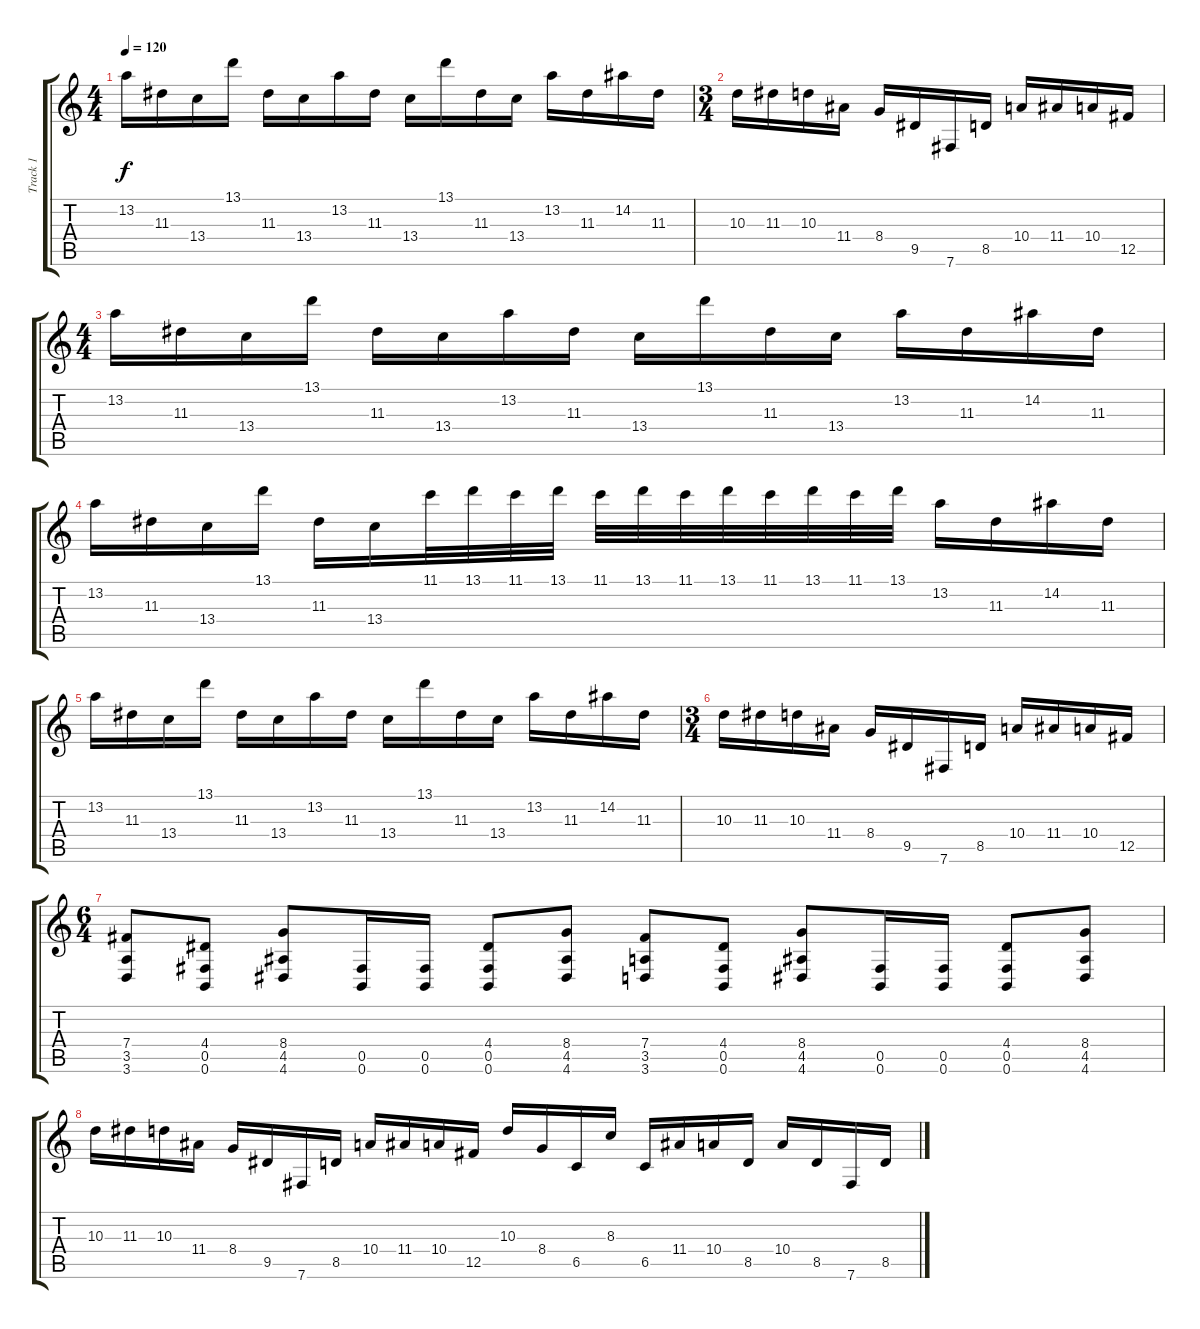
\track ("Track 1" "Track 1") {instrument overdrivenguitar}
\staff {score tabs}
\tuning (Db4 Ab3 E3 B2 Gb2 B1) {hide}
\ts (4 4)
\tempo 120
\clef g2
\ks c
13.2.16{dy f} 11.3.16 13.4.16 13.1.16 11.3.16 13.4.16 13.2.16 11.3.16 13.4.16 13.1.16 11.3.16 13.4.16 13.2.16 11.3.16 14.2.16 11.3.16 |
\ts (3 4)
10.3.16 11.3.16 10.3.16 11.4.16 8.4.16 9.5.16 7.6.16 8.5.16 10.4.16 11.4.16 10.4.16 12.5.16 |
\ts (4 4)
13.2.16 11.3.16 13.4.16 13.1.16 11.3.16 13.4.16 13.2.16 11.3.16 13.4.16 13.1.16 11.3.16 13.4.16 13.2.16 11.3.16 14.2.16 11.3.16 |
13.2.16 11.3.16 13.4.16 13.1.16 11.3.16 13.4.16 11.1.32 13.1.32 11.1.32 13.1.32 11.1.32 13.1.32 11.1.32 13.1.32 11.1.32 13.1.32 11.1.32 13.1.32 13.2.16 11.3.16 14.2.16 11.3.16 |
13.2.16 11.3.16 13.4.16 13.1.16 11.3.16 13.4.16 13.2.16 11.3.16 13.4.16 13.1.16 11.3.16 13.4.16 13.2.16 11.3.16 14.2.16 11.3.16 |
\ts (3 4)
10.3.16 11.3.16 10.3.16 11.4.16 8.4.16 9.5.16 7.6.16 8.5.16 10.4.16 11.4.16 10.4.16 12.5.16 |
\ts (6 4)
(7.4 3.5 3.6).8 (4.4 0.5 0.6).8 (8.4 4.5 4.6).8 (0.5 0.6).16 (0.5 0.6).16 (4.4 0.5 0.6).8 (8.4 4.5 4.6).8 (7.4 3.5 3.6).8 (4.4 0.5 0.6).8 (8.4 4.5 4.6).8 (0.5 0.6).16 (0.5 0.6).16 (4.4 0.5 0.6).8 (8.4 4.5 4.6).8 |
10.3.16 11.3.16 10.3.16 11.4.16 8.4.16 9.5.16 7.6.16 8.5.16 10.4.16 11.4.16 10.4.16 12.5.16 10.3.16 8.4.16 6.5.16 8.3.16 6.5.16 11.4.16 10.4.16 8.5.16 10.4.16 8.5.16 7.6.16 8.5.16
